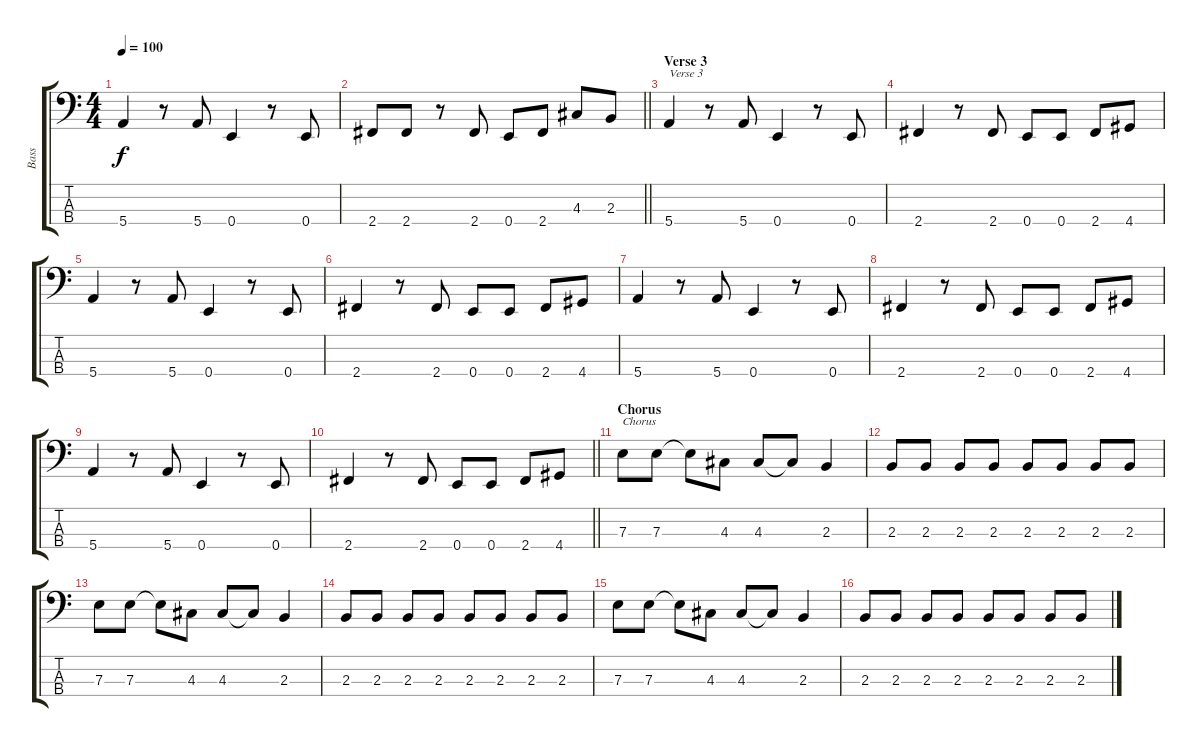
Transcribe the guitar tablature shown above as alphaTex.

\track ("Bass" "Bass") {instrument electricbassfinger}
\staff {score tabs}
\tuning (G2 D2 A1 E1) {hide}
\ts (4 4)
\tempo 100
\clef f4
\ks c
5.4.4{dy f} r.8 5.4.8 0.4.4 r.8 0.4.8 |
\barLineRight lightlight
2.4.8 2.4.8 r.8 2.4.8 0.4.8 2.4.8 4.3.8 2.3.8 |
\section ("" "Verse 3")
5.4.4{txt "Verse 3"} r.8 5.4.8 0.4.4 r.8 0.4.8 |
2.4.4 r.8 2.4.8 0.4.8 0.4.8 2.4.8 4.4.8 |
5.4.4 r.8 5.4.8 0.4.4 r.8 0.4.8 |
2.4.4 r.8 2.4.8 0.4.8 0.4.8 2.4.8 4.4.8 |
5.4.4 r.8 5.4.8 0.4.4 r.8 0.4.8 |
2.4.4 r.8 2.4.8 0.4.8 0.4.8 2.4.8 4.4.8 |
5.4.4 r.8 5.4.8 0.4.4 r.8 0.4.8 |
\barLineRight lightlight
2.4.4 r.8 2.4.8 0.4.8 0.4.8 2.4.8 4.4.8 |
\section ("" "Chorus ")
7.3.8{txt "Chorus "} 7.3.8 7.3{t}.8 4.3.8 4.3.8 4.3{t}.8 2.3.4 |
2.3.8 2.3.8 2.3.8 2.3.8 2.3.8 2.3.8 2.3.8 2.3.8 |
7.3.8 7.3.8 7.3{t}.8 4.3.8 4.3.8 4.3{t}.8 2.3.4 |
2.3.8 2.3.8 2.3.8 2.3.8 2.3.8 2.3.8 2.3.8 2.3.8 |
7.3.8 7.3.8 7.3{t}.8 4.3.8 4.3.8 4.3{t}.8 2.3.4 |
2.3.8 2.3.8 2.3.8 2.3.8 2.3.8 2.3.8 2.3.8 2.3.8
